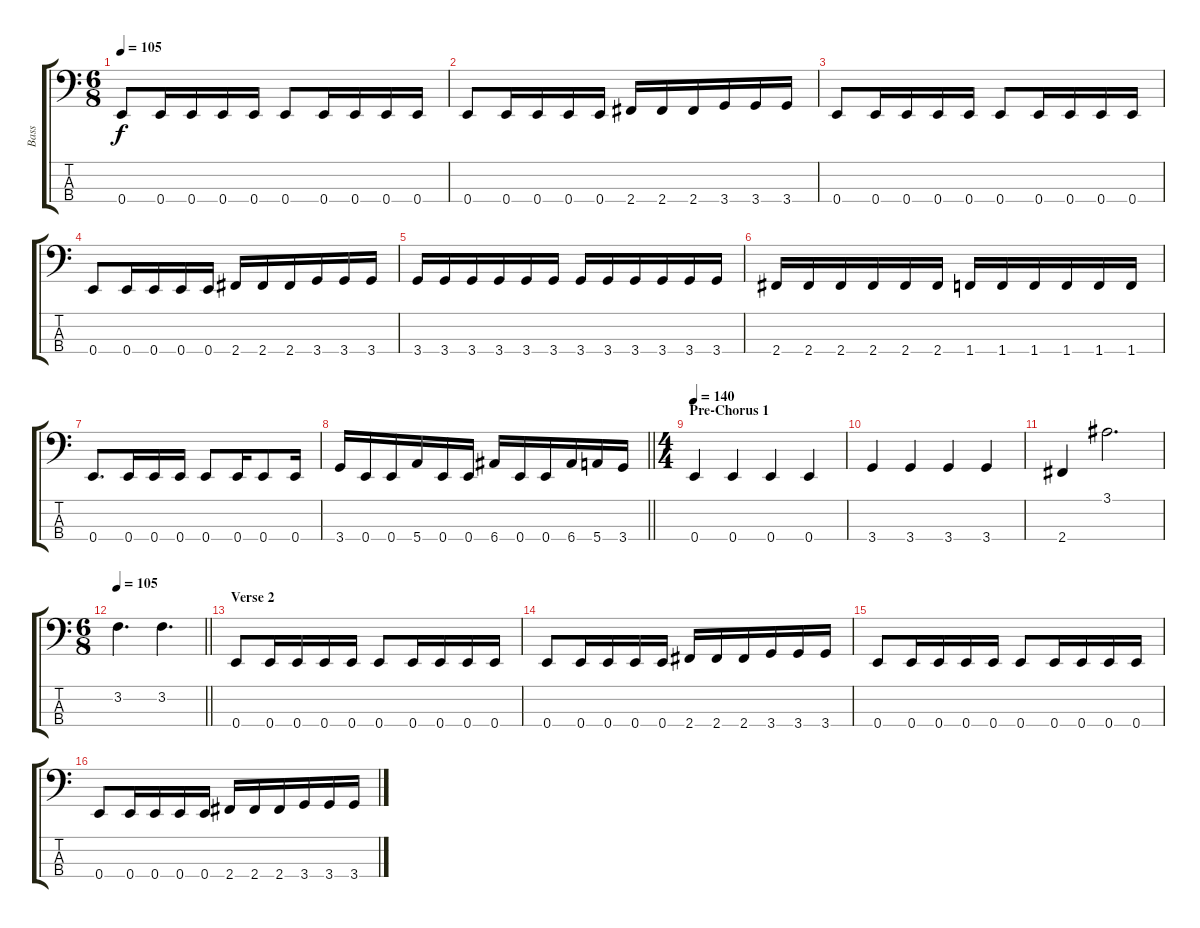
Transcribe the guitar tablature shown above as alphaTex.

\track ("Bass" "Bass") {instrument electricbassfinger}
\staff {score tabs}
\tuning (G2 D2 A1 E1) {hide}
\ts (6 8)
\tempo 105
\clef f4
\ks c
0.4.8{dy f} 0.4.16 0.4.16 0.4.16 0.4.16 0.4.8 0.4.16 0.4.16 0.4.16 0.4.16 |
0.4.8 0.4.16 0.4.16 0.4.16 0.4.16 2.4.16 2.4.16 2.4.16 3.4.16 3.4.16 3.4.16 |
0.4.8 0.4.16 0.4.16 0.4.16 0.4.16 0.4.8 0.4.16 0.4.16 0.4.16 0.4.16 |
0.4.8 0.4.16 0.4.16 0.4.16 0.4.16 2.4.16 2.4.16 2.4.16 3.4.16 3.4.16 3.4.16 |
3.4.16 3.4.16 3.4.16 3.4.16 3.4.16 3.4.16 3.4.16 3.4.16 3.4.16 3.4.16 3.4.16 3.4.16 |
2.4.16 2.4.16 2.4.16 2.4.16 2.4.16 2.4.16 1.4.16 1.4.16 1.4.16 1.4.16 1.4.16 1.4.16 |
0.4.8{d} 0.4.16 0.4.16 0.4.16 0.4.8 0.4.16 0.4.8 0.4.16 |
\barLineRight lightlight
3.4.16 0.4.16 0.4.16 5.4.16 0.4.16 0.4.16 6.4.16 0.4.16 0.4.16 6.4.16 5.4.16 3.4.16 |
\ts (4 4)
\section ("" "Pre-Chorus 1")
\tempo 140
0.4.4 0.4.4 0.4.4 0.4.4 |
3.4.4 3.4.4 3.4.4 3.4.4 |
2.4.4 3.1.2{d} |
\ts (6 8)
\tempo 105
\barLineRight lightlight
3.2.4{d} 3.2.4{d} |
\section ("" "Verse 2")
0.4.8 0.4.16 0.4.16 0.4.16 0.4.16 0.4.8 0.4.16 0.4.16 0.4.16 0.4.16 |
0.4.8 0.4.16 0.4.16 0.4.16 0.4.16 2.4.16 2.4.16 2.4.16 3.4.16 3.4.16 3.4.16 |
0.4.8 0.4.16 0.4.16 0.4.16 0.4.16 0.4.8 0.4.16 0.4.16 0.4.16 0.4.16 |
0.4.8 0.4.16 0.4.16 0.4.16 0.4.16 2.4.16 2.4.16 2.4.16 3.4.16 3.4.16 3.4.16
